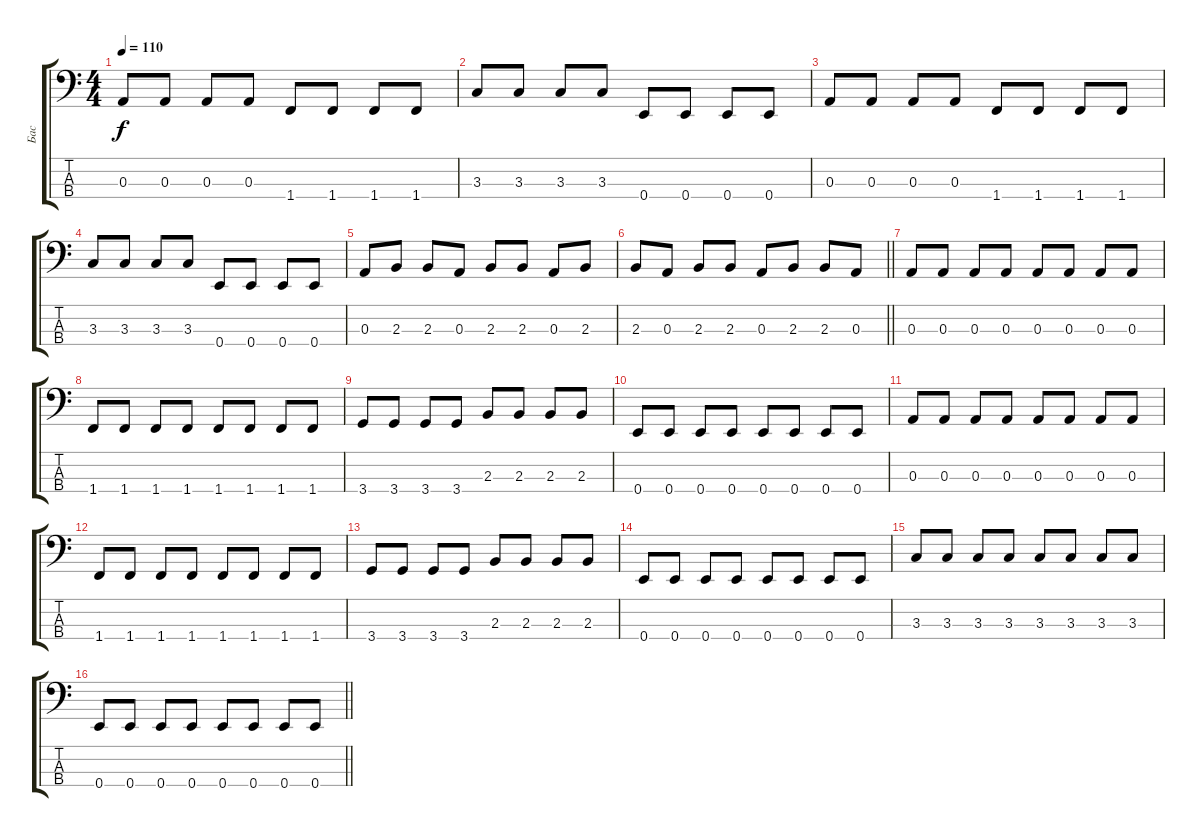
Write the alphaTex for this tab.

\track ("Бас" "Бас") {instrument electricbasspick}
\staff {score tabs}
\tuning (G2 D2 A1 E1) {hide}
\ts (4 4)
\tempo 110
\clef f4
\ks c
0.3.8{dy f} 0.3.8 0.3.8 0.3.8 1.4.8 1.4.8 1.4.8 1.4.8 |
3.3.8 3.3.8 3.3.8 3.3.8 0.4.8 0.4.8 0.4.8 0.4.8 |
0.3.8 0.3.8 0.3.8 0.3.8 1.4.8 1.4.8 1.4.8 1.4.8 |
3.3.8 3.3.8 3.3.8 3.3.8 0.4.8 0.4.8 0.4.8 0.4.8 |
0.3.8 2.3.8 2.3.8 0.3.8 2.3.8 2.3.8 0.3.8 2.3.8 |
\barLineRight lightlight
2.3.8 0.3.8 2.3.8 2.3.8 0.3.8 2.3.8 2.3.8 0.3.8 |
0.3.8 0.3.8 0.3.8 0.3.8 0.3.8 0.3.8 0.3.8 0.3.8 |
1.4.8 1.4.8 1.4.8 1.4.8 1.4.8 1.4.8 1.4.8 1.4.8 |
3.4.8 3.4.8 3.4.8 3.4.8 2.3.8 2.3.8 2.3.8 2.3.8 |
0.4.8 0.4.8 0.4.8 0.4.8 0.4.8 0.4.8 0.4.8 0.4.8 |
0.3.8 0.3.8 0.3.8 0.3.8 0.3.8 0.3.8 0.3.8 0.3.8 |
1.4.8 1.4.8 1.4.8 1.4.8 1.4.8 1.4.8 1.4.8 1.4.8 |
3.4.8 3.4.8 3.4.8 3.4.8 2.3.8 2.3.8 2.3.8 2.3.8 |
0.4.8 0.4.8 0.4.8 0.4.8 0.4.8 0.4.8 0.4.8 0.4.8 |
3.3.8 3.3.8 3.3.8 3.3.8 3.3.8 3.3.8 3.3.8 3.3.8 |
\barLineRight lightlight
0.4.8 0.4.8 0.4.8 0.4.8 0.4.8 0.4.8 0.4.8 0.4.8
